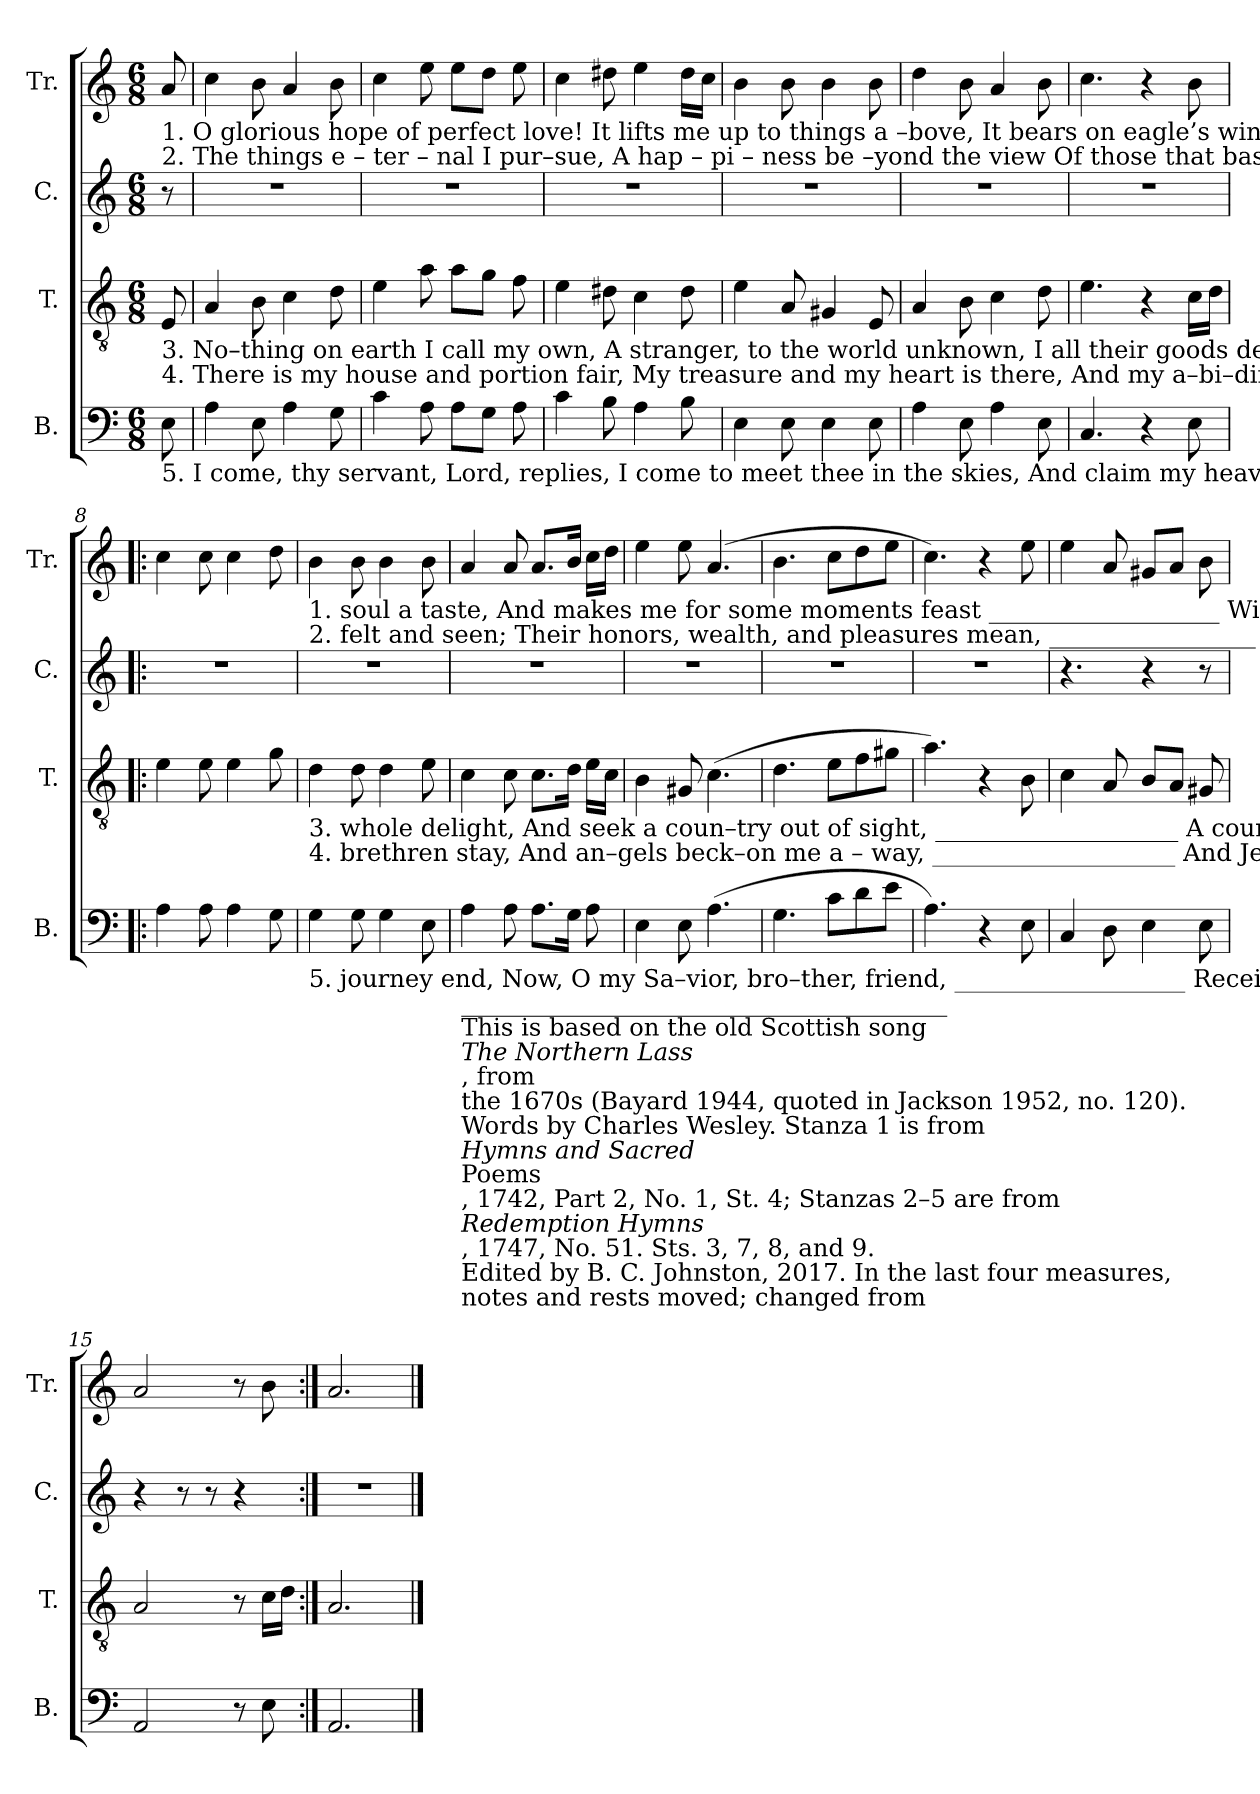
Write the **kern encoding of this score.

**kern	**kern	**kern	**kern
*part4	*part3	*part2	*part1
*staff4	*staff3	*staff2	*staff1
*I"B.	*I"T.	*I"C.	*I"Tr.
*I'B.	*I'T.	*I'C.	*I'Tr.
*clefF4	*clefGv2	*clefG2	*clefG2
*k[]	*k[]	*k[]	*k[]
*M6/8	*M6/8	*M6/8	*M6/8
*MM100	*MM100	*MM100	*MM100
=1	=1	=1	=1
!	!	!	!LO:TX:b:t=1. O   glorious   hope  of  perfect   love!    It     lifts    me  up   to      things   a –bove,  It   bears  on  eagle’s  wings,       It        gives  my  ravished
!	!	!	!LO:TX:b:t=2. The   things  e – ter – nal   I  pur–sue,    A    hap – pi – ness  be –yond   the  view   Of  those  that  basely pant      For    things  by   na–ture
!	!LO:TX:b:t=3. No–thing  on  earth  I  call  my own,   A    stranger,   to   the   world  unknown,     I   all   their  goods  despise;        I           trample  on  their	!	!
!	!LO:TX:b:t=4. There is  my house and portion fair,   My  treasure  and  my  heart    is   there,     And  my  a–bi–ding  home&colon;       For       me   my  el –der	!	!
!LO:TX:b:t=5. I   come,   thy  servant,  Lord, replies,  I   come   to   meet   thee   in   the   skies,  And claim my heavenly rest&colon;   Now      let  the  pil–grim's	!	!	!
8E\	8E/	8r	8a/
=2	=2	=2	=2
4A\	4A/	2.r	4cc\
8E\	8B\	.	8b\
4A\	4c\	.	4a/
8G\	8d\	.	8b\
=3	=3	=3	=3
4c\	4e\	2.r	4cc\
8A\	8a\	.	8ee\
8A\L	8a\L	.	8ee\L
8G\J	8g\J	.	8dd\J
8A\	8f\	.	8ee\
=4	=4	=4	=4
4c\	4e\	2.r	4cc\
8B\	8d#X\	.	8dd#X\
4A\	4c\	.	4ee\
8B\	8d#\	.	16dd#\LL
.	.	.	16cc\JJ
=5	=5	=5	=5
4E\	4e\	2.r	4b\
8E\	8A/	.	8b\
4E\	4G#X/	.	4b\
8E\	8E/	.	8b\
=6	=6	=6	=6
4A\	4A/	2.r	4dd\
8E\	8B\	.	8b\
4A\	4c\	.	4a/
8E\	8d\	.	8b\
=7	=7	=7	=7
4.C/	4.e\	2.r	4.cc\
4r	4r	.	4r
8E\	16c\LL	.	8b\
.	16d\JJ	.	.
=8!|:	=8!|:	=8!|:	=8!|:
4A\	4e\	2.r	4cc\
8A\	8e\	.	8cc\
4A\	4e\	.	4cc\
8G\	8g\	.	8dd\
!!LO:LB:g=z
=9	=9	=9	=9
!	!	!	!LO:TX:b:t=1. soul a taste,  And  makes me for some moments  feast ___________________   With  Je–sus,     priests    and   kings.           It
!	!	!	!LO:TX:b:t=2. felt and seen; Their honors, wealth, and pleasures mean, _________________       I       neither      have,     nor   want.         For
!	!LO:TX:b:t=3. whole  delight,  And seek a coun–try  out   of   sight, ____________________    A      country       in         the     skies.           I	!	!
!	!LO:TX:b:t=4. brethren  stay,   And  an–gels  beck–on me  a –  way,  ____________________   And   Je – sus     bids       me     come.        For	!	!
!LO:TX:b:t=5. journey end,  Now,  O  my  Sa–vior,  bro–ther,  friend, ___________________   Receive   me      to           thy   breast.       Now	!	!	!
4G\	4d\	2.r	4b\
8G\	8d\	.	8b\
4G\	4d\	.	4b\
8E\	8e\	.	8b\
=10	=10	=10	=10
!LO:TX:b:t=________________________________________	!	!	!
!LO:TX:b:t=This is based on the old Scottish song	!	!	!
!LO:TX:b:i:t=The Northern Lass	!	!	!
!LO:TX:b:t=, from	!	!	!
!LO:TX:b:t=the 1670s  (Bayard 1944, quoted in Jackson 1952, no. 120).	!	!	!
!LO:TX:b:t=Words by Charles Wesley. Stanza 1 is from	!	!	!
!LO:TX:b:i:t=Hymns and Sacred	!	!	!
!LO:TX:b:t=Poems	!	!	!
!LO:TX:b:t=, 1742, Part 2, No. 1, St. 4; Stanzas 2–5 are from	!	!	!
!LO:TX:b:i:t=Redemption Hymns	!	!	!
!LO:TX:b:t=, 1747, No. 51. Sts. 3, 7, 8, and 9.	!	!	!
!LO:TX:b:t=Edited by B. C. Johnston, 2017. In the last four measures,	!	!	!
!LO:TX:b:t=notes and rests moved; changed from	!	!	!
4A\	4c\	2.r	4a/
8A\	8c\	.	8a/
8.A\L	8.c\L	.	8.a/L
16G\Jk	16d\Jk	.	16b/Jk
8A\	16e\LL	.	16cc\LL
.	16c\JJ	.	16dd\JJ
=11	=11	=11	=11
4E\	4B\	2.r	4ee\
8E\	8G#X/	.	8ee\
(4.A\	(4.c\	.	(4.a/
=12	=12	=12	=12
4.G\	4.d\	2.r	4.b\
8c\L	8e\L	.	8cc\L
8d\	8f\	.	8dd\
8e\J	8g#X\J	.	8ee\J
=13	=13	=13	=13
4.A\)	4.a\)	2.r	4.cc\)
4r	4r	.	4r
8E\	8B\	.	8ee\
=14	=14	=14	=14
4C/	4c\	4.r	4ee\
8D\	8A/	.	8a/
4E\	8B/L	4r	8g#X/L
.	8A/J	.	8a/J
8E\	8G#X/	8r	8b\
=15	=15	=15	=15
2AA/	2A/	4r	2a/
.	.	8r	.
.	.	8r	.
8r	8r	4r	8r
8E\	16c\LL	.	8b\
.	16d\JJ	.	.
=16:|!	=16:|!	=16:|!	=16:|!
2.AA/	2.A/	2.r	2.a/
==	==	==	==
*-	*-	*-	*-
